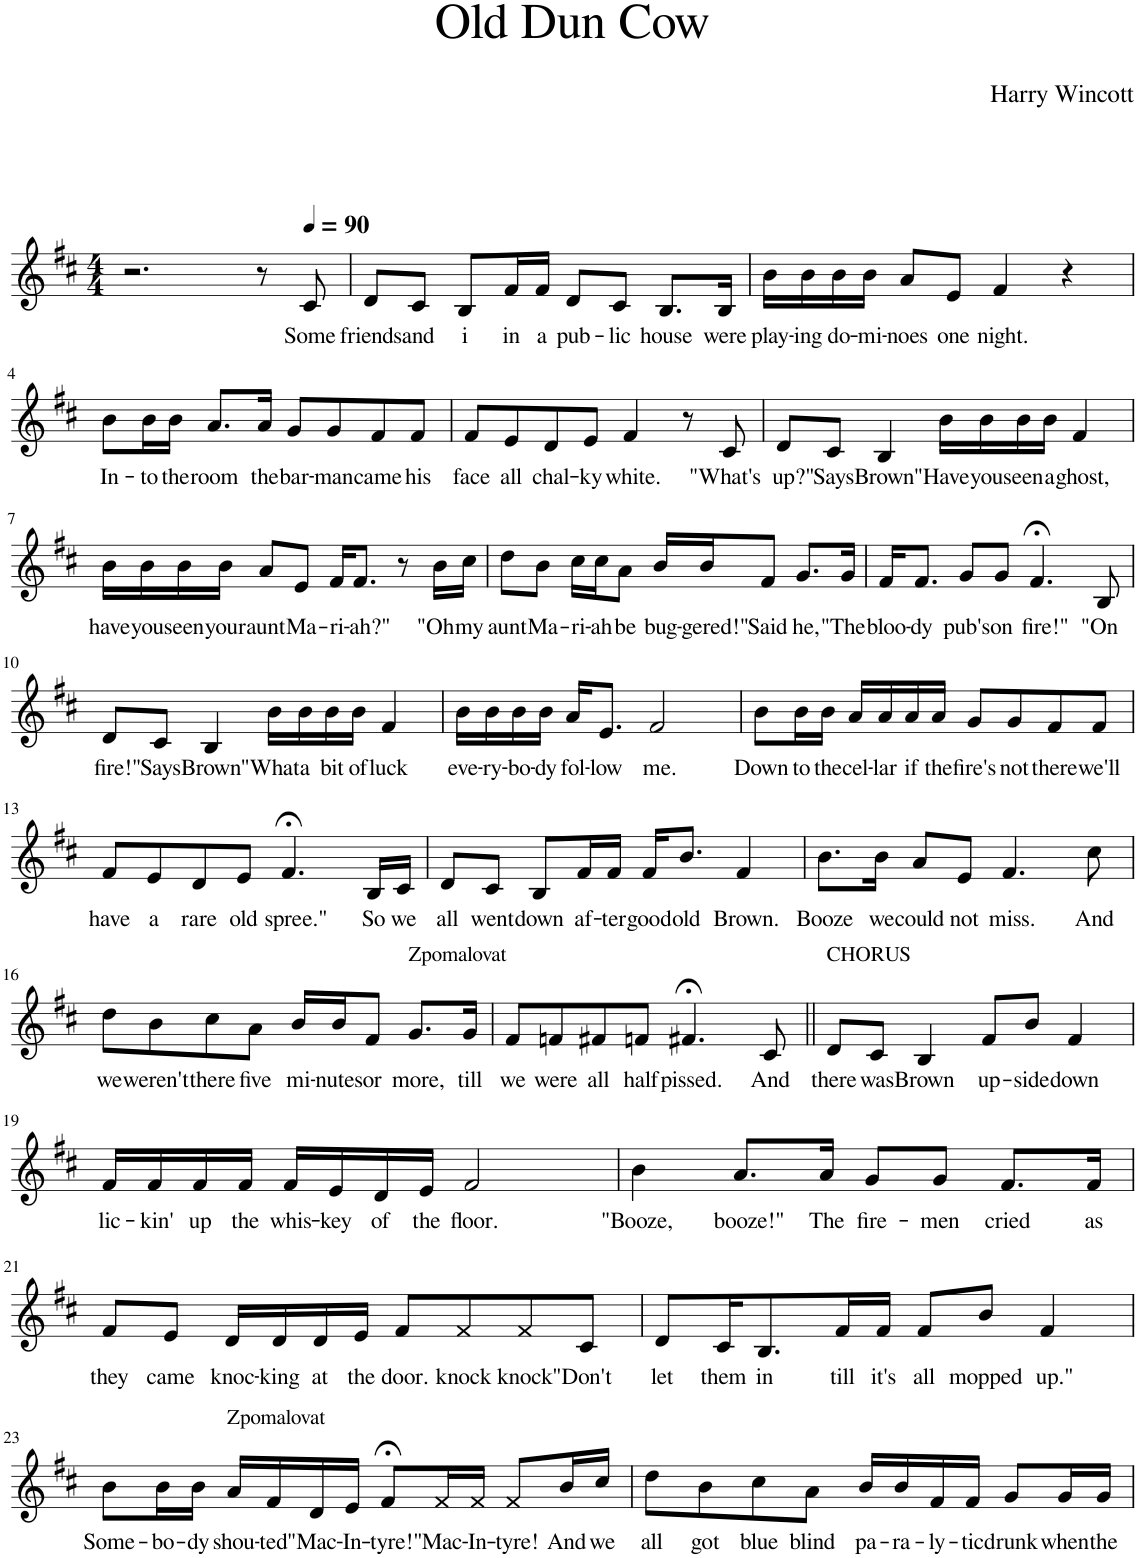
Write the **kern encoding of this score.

**kern	**text
*part1	*part1
*staff1	*staff1
*I"Piano	*
*I'Pno.	*
*clefG2	*
*k[f#c#]	*
*M4/4	*
=1	=1
2.r	.
8r	.
*MM90	*
!	!LO:LY:b
8c#/	Some
=2	=2
!	!LO:LY:b
8d/L	friends
!	!LO:LY:b
8c#/J	and
!	!LO:LY:b
8B/L	i
!	!LO:LY:b
16f#/L	in
!	!LO:LY:b
16f#/JJ	a
!	!LO:LY:b
8d/L	pub-
!	!LO:LY:b
8c#/J	-lic
!	!LO:LY:b
8.B/L	house
!	!LO:LY:b
16B/Jk	were
=3	=3
!	!LO:LY:b
16b\LL	play-
!	!LO:LY:b
16b\	-ing
!	!LO:LY:b
16b\	do-
!	!LO:LY:b
16b\JJ	-mi-
!	!LO:LY:b
8a/L	-noes
!	!LO:LY:b
8e/J	one
!	!LO:LY:b
4f#/	night.
4r	.
!!LO:LB:g=z
=4	=4
!	!LO:LY:b
8b\L	In-
!	!LO:LY:b
16b\L	-to
!	!LO:LY:b
16b\JJ	the
!	!LO:LY:b
8.a/L	room
!	!LO:LY:b
16a/Jk	the
!	!LO:LY:b
8g/L	bar-
!	!LO:LY:b
8g/	-man
!	!LO:LY:b
8f#/	came
!	!LO:LY:b
8f#/J	his
=5	=5
!	!LO:LY:b
8f#/L	face
!	!LO:LY:b
8e/	all
!	!LO:LY:b
8d/	chal-
!	!LO:LY:b
8e/J	-ky
!	!LO:LY:b
4f#/	white.
8r	.
!	!LO:LY:b
8c#/	"What's
=6	=6
!	!LO:LY:b
8d/L	up?"
!	!LO:LY:b
8c#/J	Says
!	!LO:LY:b
4B/	Brown
!	!LO:LY:b
16b\LL	"Have
!	!LO:LY:b
16b\	you
!	!LO:LY:b
16b\	seen
!	!LO:LY:b
16b\JJ	a
!	!LO:LY:b
4f#/	ghost,
!!LO:LB:g=z
=7	=7
!	!LO:LY:b
16b\LL	have
!	!LO:LY:b
16b\	you
!	!LO:LY:b
16b\	seen
!	!LO:LY:b
16b\JJ	your
!	!LO:LY:b
8a/L	aunt
!	!LO:LY:b
8e/J	Ma-
!	!LO:LY:b
16f#/KL	-ri-
!	!LO:LY:b
8.f#/J	-ah?"
8r	.
!	!LO:LY:b
16b\LL	"Oh
!	!LO:LY:b
16cc#\JJ	my
=8	=8
!	!LO:LY:b
8dd\L	aunt
!	!LO:LY:b
8b\J	Ma-
!	!LO:LY:b
16cc#\LL	-ri-
!	!LO:LY:b
16cc#\J	-ah
!	!LO:LY:b
8a\J	be
!	!LO:LY:b
16b/LL	bug-
!	!LO:LY:b
16b/J	-gered!"
!	!LO:LY:b
8f#/J	Said
!	!LO:LY:b
8.g/L	he,
!	!LO:LY:b
16g/Jk	"The
=9	=9
!	!LO:LY:b
16f#/KL	bloo-
!	!LO:LY:b
8.f#/J	-dy
!	!LO:LY:b
8g/L	pub's
!	!LO:LY:b
8g/J	on
!	!LO:LY:b
4.f#;</	fire!"
!	!LO:LY:b
8B/	"On
!!LO:LB:g=z
=10	=10
!	!LO:LY:b
8d/L	fire!"
!	!LO:LY:b
8c#/J	Says
!	!LO:LY:b
4B/	Brown
!	!LO:LY:b
16b\LL	"What
!	!LO:LY:b
16b\	a
!	!LO:LY:b
16b\	bit
!	!LO:LY:b
16b\JJ	of
!	!LO:LY:b
4f#/	luck
=11	=11
!	!LO:LY:b
16b\LL	eve-
!	!LO:LY:b
16b\	-ry-
!	!LO:LY:b
16b\	-bo-
!	!LO:LY:b
16b\JJ	-dy
!	!LO:LY:b
16a/KL	fol-
!	!LO:LY:b
8.e/J	-low
!	!LO:LY:b
2f#/	me.
=12	=12
!	!LO:LY:b
8b\L	Down
!	!LO:LY:b
16b\L	to
!	!LO:LY:b
16b\JJ	the
!	!LO:LY:b
16a/LL	cel-
!	!LO:LY:b
16a/	-lar
!	!LO:LY:b
16a/	if
!	!LO:LY:b
16a/JJ	the
!	!LO:LY:b
8g/L	fire's
!	!LO:LY:b
8g/	not
!	!LO:LY:b
8f#/	there
!	!LO:LY:b
8f#/J	we'll
!!LO:LB:g=z
=13	=13
!	!LO:LY:b
8f#/L	have
!	!LO:LY:b
8e/	a
!	!LO:LY:b
8d/	rare
!	!LO:LY:b
8e/J	old
!	!LO:LY:b
4.f#;</	spree."
!	!LO:LY:b
16B/LL	So
!	!LO:LY:b
16c#/JJ	we
=14	=14
!	!LO:LY:b
8d/L	all
!	!LO:LY:b
8c#/J	went
!	!LO:LY:b
8B/L	down
!	!LO:LY:b
16f#/L	af-
!	!LO:LY:b
16f#/JJ	-ter
!	!LO:LY:b
16f#/KL	good
!	!LO:LY:b
8.b/J	old
!	!LO:LY:b
4f#/	Brown.
=15	=15
!	!LO:LY:b
8.b\L	Booze
!	!LO:LY:b
16b\Jk	we
!	!LO:LY:b
8a/L	could
!	!LO:LY:b
8e/J	not
!	!LO:LY:b
4.f#/	miss.
!	!LO:LY:b
8cc#\	And
!!LO:LB:g=z
=16	=16
!	!LO:LY:b
8dd\L	we
!	!LO:LY:b
8b\	weren't
!	!LO:LY:b
8cc#\	there
!	!LO:LY:b
8a\J	five
!	!LO:LY:b
16b/LL	mi-
!	!LO:LY:b
16b/J	-nutes
!	!LO:LY:b
8f#/J	or
!LO:TX:a:t=Zpomalovat	!
!	!LO:LY:b
8.g/L	more,
!	!LO:LY:b
16g/Jk	till
=17	=17
!	!LO:LY:b
8f#/L	we
!	!LO:LY:b
8fn/	were
!	!LO:LY:b
8f#X/	all
!	!LO:LY:b
8fn/J	half
!	!LO:LY:b
4.f#X;</	pissed.
!	!LO:LY:b
8c#/	And
=18||	=18||
!LO:TX:a:t=CHORUS	!
!	!LO:LY:b
8d/L	there
!	!LO:LY:b
8c#/J	was
!	!LO:LY:b
4B/	Brown
!	!LO:LY:b
8f#/L	up-
!	!LO:LY:b
8b/J	-side
!	!LO:LY:b
4f#/	down
!!LO:LB:g=z
=19	=19
!	!LO:LY:b
16f#/LL	lic-
!	!LO:LY:b
16f#/	-kin'
!	!LO:LY:b
16f#/	up
!	!LO:LY:b
16f#/JJ	the
!	!LO:LY:b
16f#/LL	whis-
!	!LO:LY:b
16e/	-key
!	!LO:LY:b
16d/	of
!	!LO:LY:b
16e/JJ	the
!	!LO:LY:b
2f#/	floor.
=20	=20
!	!LO:LY:b
4b\	"Booze,
!	!LO:LY:b
8.a/L	booze!"
!	!LO:LY:b
16a/Jk	The
!	!LO:LY:b
8g/L	fire-
!	!LO:LY:b
8g/J	-men
!	!LO:LY:b
8.f#/L	cried
!	!LO:LY:b
16f#/Jk	as
!!LO:LB:g=z
=21	=21
!	!LO:LY:b
8f#/L	they
!	!LO:LY:b
8e/J	came
!	!LO:LY:b
16d/LL	knoc-
!	!LO:LY:b
16d/	-king
!	!LO:LY:b
16d/	at
!	!LO:LY:b
16e/JJ	the
!	!LO:LY:b
8f#/L	door.
!	!LO:LY:b
8f#/	knock
!	!LO:LY:b
8f#/	knock
!	!LO:LY:b
8c#/J	"Don't
=22	=22
!	!LO:LY:b
8d/L	let
!	!LO:LY:b
16c#/K	them
!	!LO:LY:b
8.B/	in
!	!LO:LY:b
16f#/L	till
!	!LO:LY:b
16f#/JJ	it's
!	!LO:LY:b
8f#/L	all
!	!LO:LY:b
8b/J	mopped
!	!LO:LY:b
4f#/	up."
!!LO:LB:g=z
=23	=23
!	!LO:LY:b
8b\L	Some-
!	!LO:LY:b
16b\L	-bo-
!	!LO:LY:b
16b\JJ	-dy
!LO:TX:a:t=Zpomalovat	!
!	!LO:LY:b
16a/LL	shou-
!	!LO:LY:b
16f#/	-ted
!	!LO:LY:b
16d/	"Mac-
!	!LO:LY:b
16e/JJ	-In-
!	!LO:LY:b
8f#;</L	-tyre!"
!	!LO:LY:b
16f#/L	Mac-
!	!LO:LY:b
16f#/JJ	-In-
!	!LO:LY:b
8f#/L	-tyre!
!	!LO:LY:b
16b/L	And
!	!LO:LY:b
16cc#/JJ	we
=24	=24
!	!LO:LY:b
8dd\L	all
!	!LO:LY:b
8b\	got
!	!LO:LY:b
8cc#\	blue
!	!LO:LY:b
8a\J	blind
!	!LO:LY:b
16b/LL	pa-
!	!LO:LY:b
16b/	-ra-
!	!LO:LY:b
16f#/	-ly-
!	!LO:LY:b
16f#/JJ	-tic
!	!LO:LY:b
8g/L	drunk
!	!LO:LY:b
16g/L	when
!	!LO:LY:b
16g/JJ	the
=	=
*-	*-
